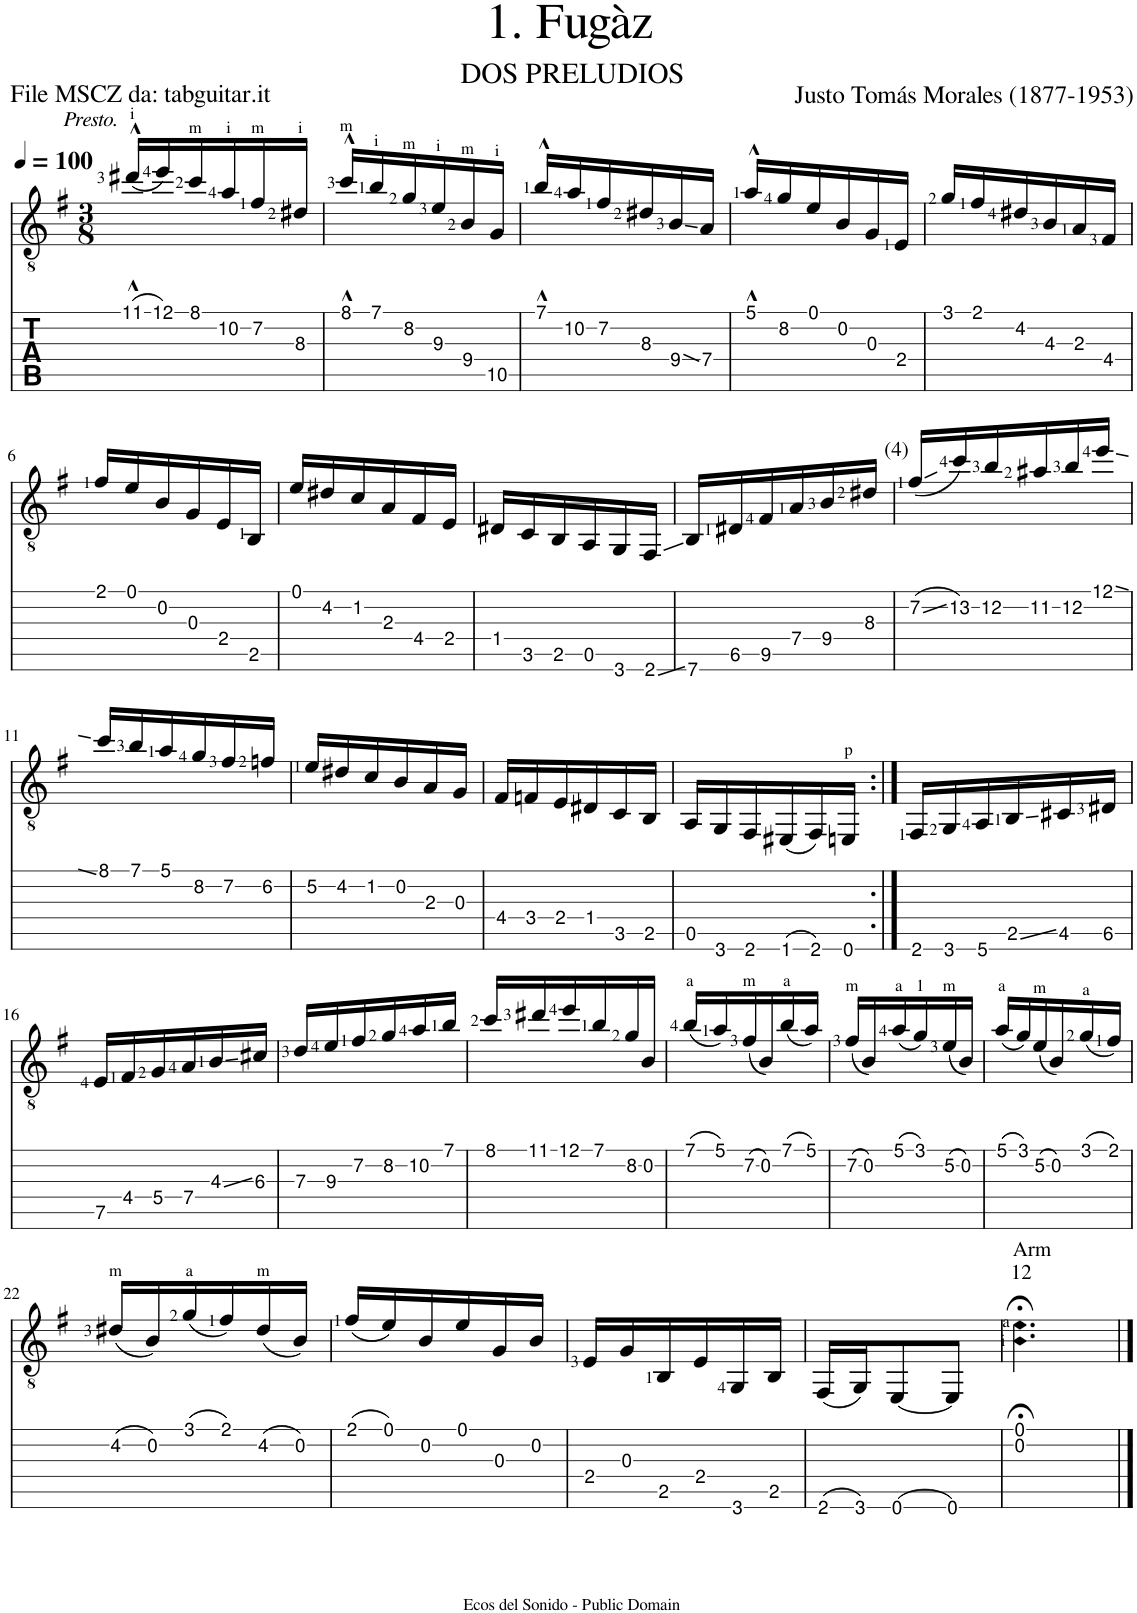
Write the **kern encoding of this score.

**kern	**kern
*part1	*part1
*staff2	*staff1
*I"Guitar	*
*I'Guit.	*
*stria6	*
*	*clefGv2
*k[f#]	*k[f#]
*M3/8	*M3/8
*MM100	*MM100
=1	=1
!	!LO:TX:a:i:t=Presto.
16dd#^^LL	(16dd#X^^/LL
16ee	16ee/)
16cc	16cc/
16a	16a/
16f#	16f#/
16d#JJ	16d#X/JJ
=2	=2
16cc^^LL	16cc^^/LL
16b	16b/
16g	16g/
16e	16e/
16B	16B/
16GJJ	16G/JJ
=3	=3
16b^^LL	16b^^/LL
16a	16a/
16f#	16f#/
16d#	16d#X/
16B	16B/
16AJJ	16A/JJ
=4	=4
16a^^LL	16a^^/LL
16g	16g/
16e	16e/
16B	16B/
16G	16G/
16EJJ	16E/JJ
=5	=5
16gLL	16g/LL
16f#	16f#/
16d#	16d#X/
16B	16B/
16A	16A/
16F#JJ	16F#/JJ
!!LO:LB:g=z
=6	=6
16f#LL	16f#/LL
16e	16e/
16B	16B/
16G	16G/
16E	16E/
16BBJJ	16BB/JJ
=7	=7
16eLL	16e/LL
16d#	16d#X/
16c	16c/
16A	16A/
16F#	16F#/
16EJJ	16E/JJ
=8	=8
16D#LL	16D#X/LL
16C	16C/
16BB	16BB/
16AA	16AA/
16GG	16GG/
16FF#JJ	16FF#/JJ
=9	=9
16BBLL	16BB/LL
16D#	16D#X/
16F#	16F#/
16A	16A/
16B	16B/
16d#JJ	16d#X/JJ
=10	=10
!	!LO:TX:a:t=(4)
16f#LL	(16f#/LL
16cc	16cc/)
16b	16b/
16a#	16a#X/
16b	16b/
16eeJJ	16ee/JJ
!!LO:LB:g=z
=11	=11
16ccLL	16cc/LL
16b	16b/
16a	16a/
16g	16g/
16f#	16f#/
16fJJ	16fn/JJ
=12	=12
16eLL	16e/LL
16d#	16d#X/
16c	16c/
16B	16B/
16A	16A/
16GJJ	16G/JJ
=13	=13
16F#LL	16F#/LL
16F	16Fn/
16E	16E/
16D#	16D#X/
16C	16C/
16BBJJ	16BB/JJ
=14	=14
16AALL	16AA/LL
16GG	16GG/
16FF#	16FF#/
16EE#	(16EE#X/
16FF#	16FF#/)
16EEJJ	16EEn/JJ
=15:|!	=15:|!
16FF#LL	16FF#/LL
16GG	16GG/
16AA	16AA/
16BB	16BB/
16C#	16C#X/
16D#JJ	16D#X/JJ
!!LO:LB:g=z
=16	=16
16ELL	16E/LL
16F#	16F#/
16G	16G/
16A	16A/
16B	16B/
16c#JJ	16c#X/JJ
=17	=17
16dLL	16d/LL
16e	16e/
16f#	16f#/
16g	16g/
16a	16a/
16bJJ	16b/JJ
=18	=18
16ccLL	16cc/LL
16dd#	16dd#X/
16ee	16ee/
16b	16b/
16g	16g/
16BJJ	16B/JJ
=19	=19
16bLL	(16b/LL
16a	16a/)
16f#	(16f#/
16B	16B/)
16b	(16b/
16aJJ	16a/JJ)
=20	=20
16f#LL	(16f#/LL
16B	16B/)
16a	(16a/
16g	16g/)
16e	(16e/
16BJJ	16B/JJ)
=21	=21
16aLL	(16a/LL
16g	16g/)
16e	(16e/
16B	16B/)
16g	(16g/
16f#JJ	16f#/JJ)
!!LO:LB:g=z
=22	=22
16d#LL	(16d#X/LL
16B	16B/)
16g	(16g/
16f#	16f#/)
16d#	(16d#/
16BJJ	16B/JJ)
=23	=23
16f#LL	(16f#/LL
16e	16e/)
16B	16B/
16e	16e/
16G	16G/
16BJJ	16B/JJ
=24	=24
16ELL	16E/LL
16G	16G/
16BB	16BB/
16E	16E/
16GG	16GG/
16BBJJ	16BB/JJ
=25	=25
16FF#LL	(16FF#/LL
16GGJ	16GG/J)
[8EE	[8EE/
8EEJ]	8EE/J]
=26	=26
!	!LO:TX:a:t=Arm
!	!LO:TX:a:t=12
4.B;< 4.e;<	4.B\;< 4.e\;<
==	==
*-	*-
